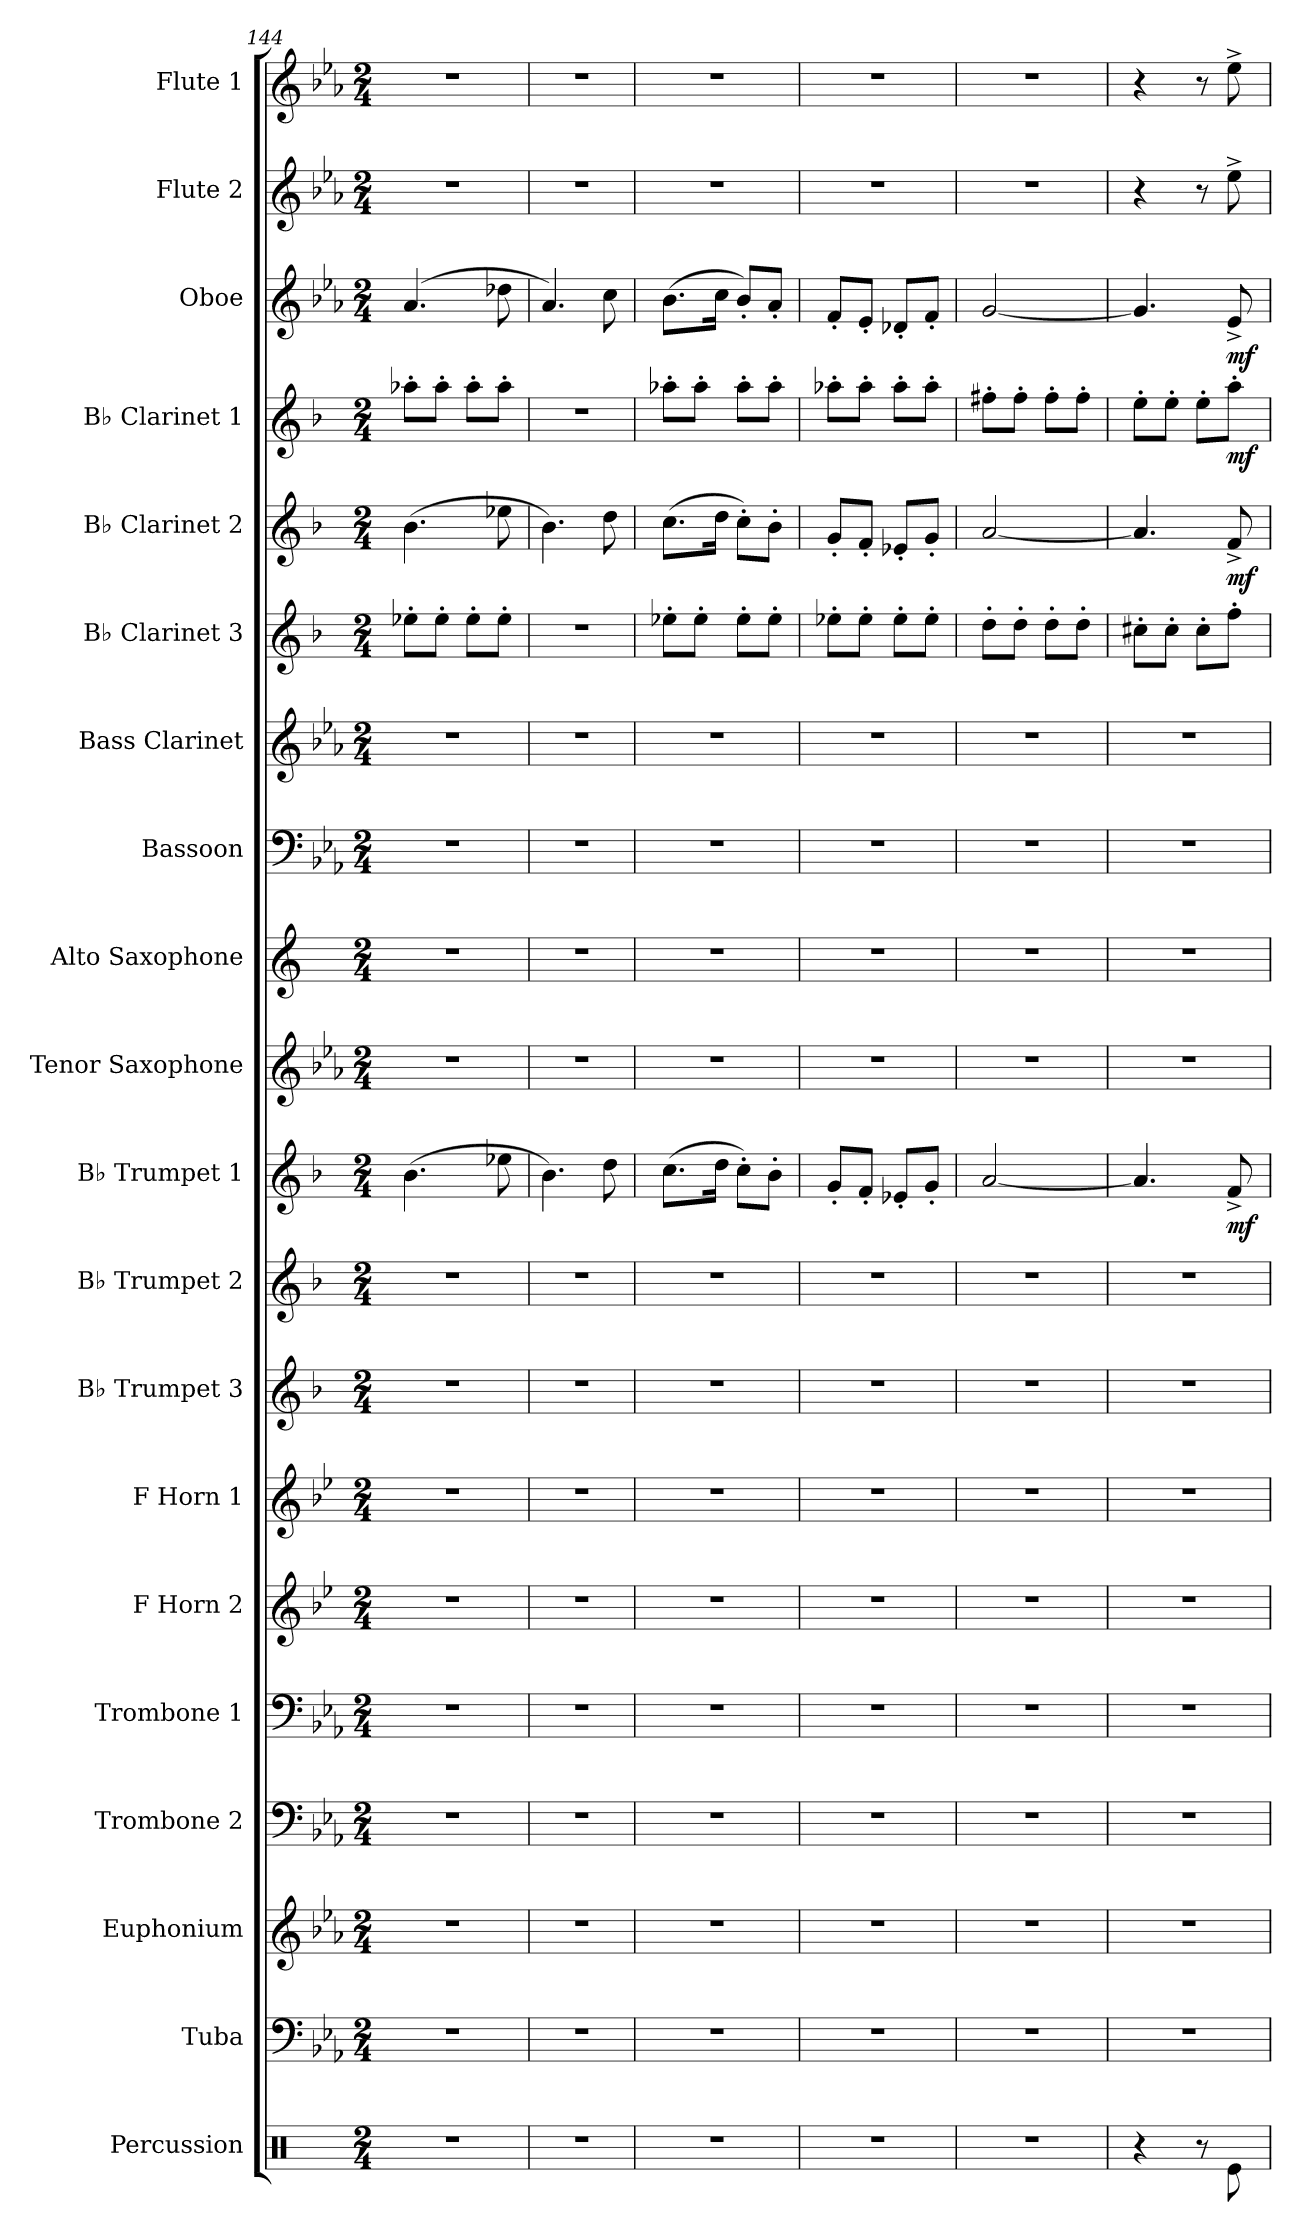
**kern	**kern	**kern	**kern	**kern	**kern	**kern	**kern	**kern	**kern	**dynam	**kern	**kern	**kern	**kern	**kern	**kern	**dynam	**kern	**dynam	**kern	**dynam	**kern	**kern
*part20	*part19	*part18	*part17	*part16	*part15	*part14	*part13	*part12	*part11	*part11	*part10	*part9	*part8	*part7	*part6	*part5	*part5	*part4	*part4	*part3	*part3	*part2	*part1
*staff20	*staff19	*staff18	*staff17	*staff16	*staff15	*staff14	*staff13	*staff12	*staff11	*staff11	*staff10	*staff9	*staff8	*staff7	*staff6	*staff5	*staff5	*staff4	*staff4	*staff3	*staff3	*staff2	*staff1
*I"Percussion	*I"Tuba	*I"Euphonium	*I"Trombone 2	*I"Trombone 1	*I"F Horn 2	*I"F Horn 1	*I"B♭ Trumpet 3	*I"B♭ Trumpet 2	*I"B♭ Trumpet 1	*	*I"Tenor Saxophone	*I"Alto Saxophone	*I"Bassoon	*I"Bass Clarinet	*I"B♭ Clarinet 3	*I"B♭ Clarinet 2	*	*I"B♭ Clarinet 1	*	*I"Oboe	*	*I"Flute 2	*I"Flute 1
*I'Perc.	*I'Tba.	*I'Euph.	*I'Tbn. 2	*I'Tbn. 1	*I'F Hn. 2	*I'F Hn. 1	*I'B♭ Tpt. 3	*I'B♭ Tpt. 2	*I'B♭ Tpt. 1	*	*I'T. Sax.	*I'A. Sax.	*I'Bsn.	*I'B. Cl.	*I'B♭ Cl. 3	*I'B♭ Cl. 2	*	*I'B♭ Cl. 1	*	*I'Ob.	*	*I'Fl. 2	*I'Fl. 1
*clefX	*clefF4	*clefG2	*clefF4	*clefF4	*clefG2	*clefG2	*clefG2	*clefG2	*clefG2	*	*clefG2	*clefG2	*clefF4	*clefG2	*clefG2	*clefG2	*	*clefG2	*	*clefG2	*	*clefG2	*clefG2
*	*	*ITrd8c14	*	*	*ITrd4c7	*ITrd4c7	*ITrd1c2	*ITrd1c2	*ITrd1c2	*	*ITrd8c14	*ITrd5c9	*	*ITrd8c14	*ITrd1c2	*ITrd1c2	*	*ITrd1c2	*	*	*	*	*
*k[]	*k[b-e-a-]	*k[b-e-a-]	*k[b-e-a-]	*k[b-e-a-]	*k[b-e-a-]	*k[b-e-a-]	*k[b-e-a-]	*k[b-e-a-]	*k[b-e-a-]	*	*k[b-e-a-]	*k[b-e-a-]	*k[b-e-a-]	*k[b-e-a-]	*k[b-e-a-]	*k[b-e-a-]	*	*k[b-e-a-]	*	*k[b-e-a-]	*	*k[b-e-a-]	*k[b-e-a-]
*M2/4	*M2/4	*M2/4	*M2/4	*M2/4	*M2/4	*M2/4	*M2/4	*M2/4	*M2/4	*	*M2/4	*M2/4	*M2/4	*M2/4	*M2/4	*M2/4	*	*M2/4	*	*M2/4	*	*M2/4	*M2/4
=144	=144	=144	=144	=144	=144	=144	=144	=144	=144	=144	=144	=144	=144	=144	=144	=144	=144	=144	=144	=144	=144	=144	=144
2r	2r	2r	2r	2r	2r	2r	2r	2r	(4.a-\	.	2r	2r	2r	2r	8dd-X'\L	(4.a-\	.	8gg-X'\L	.	(4.a-/	.	2r	2r
.	.	.	.	.	.	.	.	.	.	.	.	.	.	.	8dd-'\J	.	.	8gg-'\J	.	.	.	.	.
.	.	.	.	.	.	.	.	.	.	.	.	.	.	.	8dd-'\L	.	.	8gg-'\L	.	.	.	.	.
.	.	.	.	.	.	.	.	.	8dd-X\	.	.	.	.	.	8dd-'\J	8dd-X\	.	8gg-'\J	.	8dd-X\	.	.	.
=145	=145	=145	=145	=145	=145	=145	=145	=145	=145	=145	=145	=145	=145	=145	=145	=145	=145	=145	=145	=145	=145	=145	=145
2r	2r	2r	2r	2r	2r	2r	2r	2r	4.a-\)	.	2r	2r	2r	2r	2r	4.a-\)	.	2r	.	4.a-/)	.	2r	2r
.	.	.	.	.	.	.	.	.	8cc\	.	.	.	.	.	.	8cc\	.	.	.	8cc\	.	.	.
=146	=146	=146	=146	=146	=146	=146	=146	=146	=146	=146	=146	=146	=146	=146	=146	=146	=146	=146	=146	=146	=146	=146	=146
2r	2r	2r	2r	2r	2r	2r	2r	2r	(8.b-\L	.	2r	2r	2r	2r	8dd-X'\L	(8.b-\L	.	8gg-X'\L	.	(8.b-\L	.	2r	2r
.	.	.	.	.	.	.	.	.	.	.	.	.	.	.	8dd-'\J	.	.	8gg-'\J	.	.	.	.	.
.	.	.	.	.	.	.	.	.	16cc\Jk	.	.	.	.	.	.	16cc\Jk	.	.	.	16cc\Jk	.	.	.
.	.	.	.	.	.	.	.	.	8b-'\L)	.	.	.	.	.	8dd-'\L	8b-'\L)	.	8gg-'\L	.	8b-'/L)	.	.	.
.	.	.	.	.	.	.	.	.	8a-'\J	.	.	.	.	.	8dd-'\J	8a-'\J	.	8gg-'\J	.	8a-'/J	.	.	.
=147	=147	=147	=147	=147	=147	=147	=147	=147	=147	=147	=147	=147	=147	=147	=147	=147	=147	=147	=147	=147	=147	=147	=147
2r	2r	2r	2r	2r	2r	2r	2r	2r	8f'/L	.	2r	2r	2r	2r	8dd-X'\L	8f'/L	.	8gg-X'\L	.	8f'/L	.	2r	2r
.	.	.	.	.	.	.	.	.	8e-'/J	.	.	.	.	.	8dd-'\J	8e-'/J	.	8gg-'\J	.	8e-'/J	.	.	.
.	.	.	.	.	.	.	.	.	8d-X'/L	.	.	.	.	.	8dd-'\L	8d-X'/L	.	8gg-'\L	.	8d-X'/L	.	.	.
.	.	.	.	.	.	.	.	.	8f'/J	.	.	.	.	.	8dd-'\J	8f'/J	.	8gg-'\J	.	8f'/J	.	.	.
=148	=148	=148	=148	=148	=148	=148	=148	=148	=148	=148	=148	=148	=148	=148	=148	=148	=148	=148	=148	=148	=148	=148	=148
2r	2r	2r	2r	2r	2r	2r	2r	2r	[2g/	.	2r	2r	2r	2r	8cc'\L	[2g/	.	8een'\L	.	[2g/	.	2r	2r
.	.	.	.	.	.	.	.	.	.	.	.	.	.	.	8cc'\J	.	.	8ee'\J	.	.	.	.	.
.	.	.	.	.	.	.	.	.	.	.	.	.	.	.	8cc'\L	.	.	8ee'\L	.	.	.	.	.
.	.	.	.	.	.	.	.	.	.	.	.	.	.	.	8cc'\J	.	.	8ee'\J	.	.	.	.	.
=149	=149	=149	=149	=149	=149	=149	=149	=149	=149	=149	=149	=149	=149	=149	=149	=149	=149	=149	=149	=149	=149	=149	=149
4r	2r	2r	2r	2r	2r	2r	2r	2r	4.g/]	.	2r	2r	2r	2r	8bn'\L	4.g/]	.	8dd'\L	.	4.g/]	.	4r	4r
.	.	.	.	.	.	.	.	.	.	.	.	.	.	.	8b'\J	.	.	8dd'\J	.	.	.	.	.
8r	.	.	.	.	.	.	.	.	.	.	.	.	.	.	8b'\L	.	.	8dd'\L	.	.	.	8r	8r
!	!	!	!	!	!	!	!	!	!	!LO:DY:b	!	!	!	!	!	!	!LO:DY:b	!	!LO:DY:b	!	!LO:DY:b	!	!
8Re\	.	.	.	.	.	.	.	.	8e-^/	mf	.	.	.	.	8ee-'\J	8e-^/	mf	8gg'\J	mf	8e-^/	mf	8ee-^\	8ee-^\
=	=	=	=	=	=	=	=	=	=	=	=	=	=	=	=	=	=	=	=	=	=	=	=
*-	*-	*-	*-	*-	*-	*-	*-	*-	*-	*-	*-	*-	*-	*-	*-	*-	*-	*-	*-	*-	*-	*-	*-
